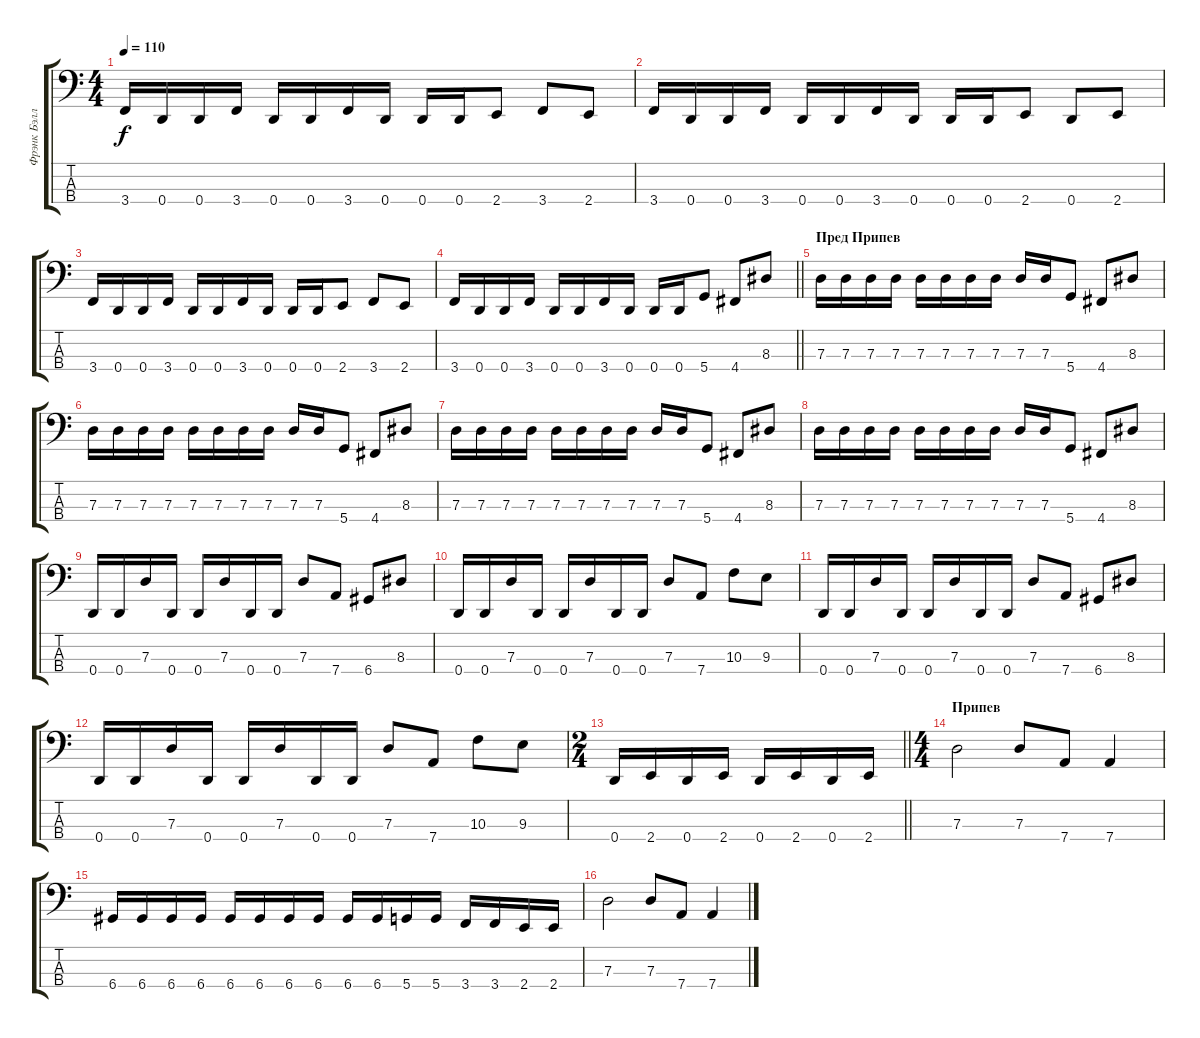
\track ("Фрэнк Бэлло" "Фрэнк Бэлл") {instrument electricbasspick}
\staff {score tabs}
\tuning (F2 C2 G1 D1) {hide}
\ts (4 4)
\tempo 110
\clef f4
\ks c
3.4.16{dy f} 0.4.16 0.4.16 3.4.16 0.4.16 0.4.16 3.4.16 0.4.16 0.4.16 0.4.16 2.4.8 3.4.8 2.4.8 |
3.4.16 0.4.16 0.4.16 3.4.16 0.4.16 0.4.16 3.4.16 0.4.16 0.4.16 0.4.16 2.4.8 0.4.8 2.4.8 |
3.4.16 0.4.16 0.4.16 3.4.16 0.4.16 0.4.16 3.4.16 0.4.16 0.4.16 0.4.16 2.4.8 3.4.8 2.4.8 |
\barLineRight lightlight
3.4.16 0.4.16 0.4.16 3.4.16 0.4.16 0.4.16 3.4.16 0.4.16 0.4.16 0.4.16 5.4.8 4.4.8 8.3.8 |
\section ("" "Пред Припев")
7.3.16 7.3.16 7.3.16 7.3.16 7.3.16 7.3.16 7.3.16 7.3.16 7.3.16 7.3.16 5.4.8 4.4.8 8.3.8 |
7.3.16 7.3.16 7.3.16 7.3.16 7.3.16 7.3.16 7.3.16 7.3.16 7.3.16 7.3.16 5.4.8 4.4.8 8.3.8 |
7.3.16 7.3.16 7.3.16 7.3.16 7.3.16 7.3.16 7.3.16 7.3.16 7.3.16 7.3.16 5.4.8 4.4.8 8.3.8 |
7.3.16 7.3.16 7.3.16 7.3.16 7.3.16 7.3.16 7.3.16 7.3.16 7.3.16 7.3.16 5.4.8 4.4.8 8.3.8 |
0.4.16 0.4.16 7.3.16 0.4.16 0.4.16 7.3.16 0.4.16 0.4.16 7.3.8 7.4.8 6.4.8 8.3.8 |
0.4.16 0.4.16 7.3.16 0.4.16 0.4.16 7.3.16 0.4.16 0.4.16 7.3.8 7.4.8 10.3.8 9.3.8 |
0.4.16 0.4.16 7.3.16 0.4.16 0.4.16 7.3.16 0.4.16 0.4.16 7.3.8 7.4.8 6.4.8 8.3.8 |
0.4.16 0.4.16 7.3.16 0.4.16 0.4.16 7.3.16 0.4.16 0.4.16 7.3.8 7.4.8 10.3.8 9.3.8 |
\ts (2 4)
\barLineRight lightlight
0.4.16 2.4.16 0.4.16 2.4.16 0.4.16 2.4.16 0.4.16 2.4.16 |
\ts (4 4)
\section ("" "Припев")
7.3.2{instrument electricbasspick} 7.3.8 7.4.8 7.4.4 |
6.4.16 6.4.16 6.4.16 6.4.16 6.4.16 6.4.16 6.4.16 6.4.16 6.4.16 6.4.16 5.4.16 5.4.16 3.4.16 3.4.16 2.4.16 2.4.16 |
7.3.2 7.3.8 7.4.8 7.4.4
